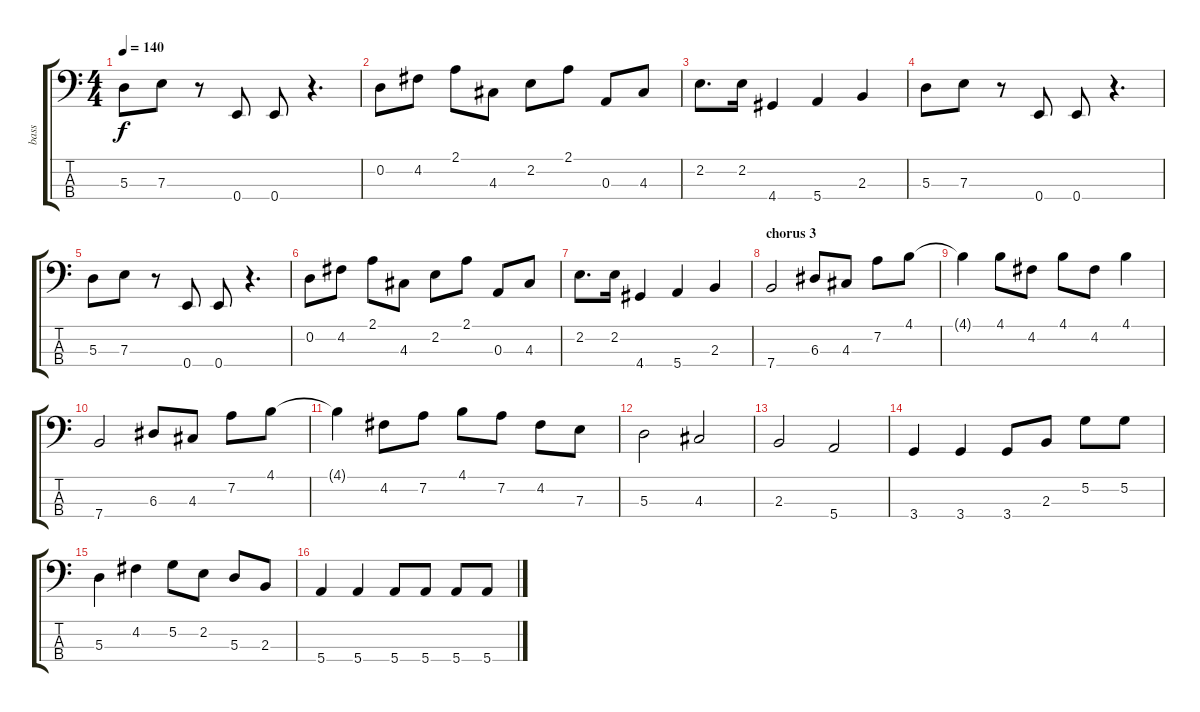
\track ("bass" "bass") {instrument electricbasspick}
\staff {score tabs}
\tuning (G2 D2 A1 E1) {hide}
\ts (4 4)
\tempo 140
\clef f4
\ks c
5.3.8{dy f} 7.3.8 r.8 0.4.8 0.4.8 r.4{d} |
0.2.8 4.2.8 2.1.8 4.3.8 2.2.8 2.1.8 0.3.8 4.3.8 |
2.2.8{d} 2.2.16 4.4.4 5.4.4 2.3.4 |
5.3.8 7.3.8 r.8 0.4.8 0.4.8 r.4{d} |
5.3.8 7.3.8 r.8 0.4.8 0.4.8 r.4{d} |
0.2.8 4.2.8 2.1.8 4.3.8 2.2.8 2.1.8 0.3.8 4.3.8 |
2.2.8{d} 2.2.16 4.4.4 5.4.4 2.3.4 |
\section ("" "chorus 3")
7.4.2 6.3.8 4.3.8 7.2.8 4.1.8 |
4.1{t}.4 4.1.8 4.2.8 4.1.8 4.2.8 4.1.4 |
7.4.2 6.3.8 4.3.8 7.2.8 4.1.8 |
4.1{t}.4 4.2.8 7.2.8 4.1.8 7.2.8 4.2.8 7.3.8 |
5.3.2 4.3.2 |
2.3.2 5.4.2 |
3.4.4 3.4.4 3.4.8 2.3.8 5.2.8 5.2.8 |
5.3.4 4.2.4 5.2.8 2.2.8 5.3.8 2.3.8 |
5.4.4 5.4.4 5.4.8 5.4.8 5.4.8 5.4.8
